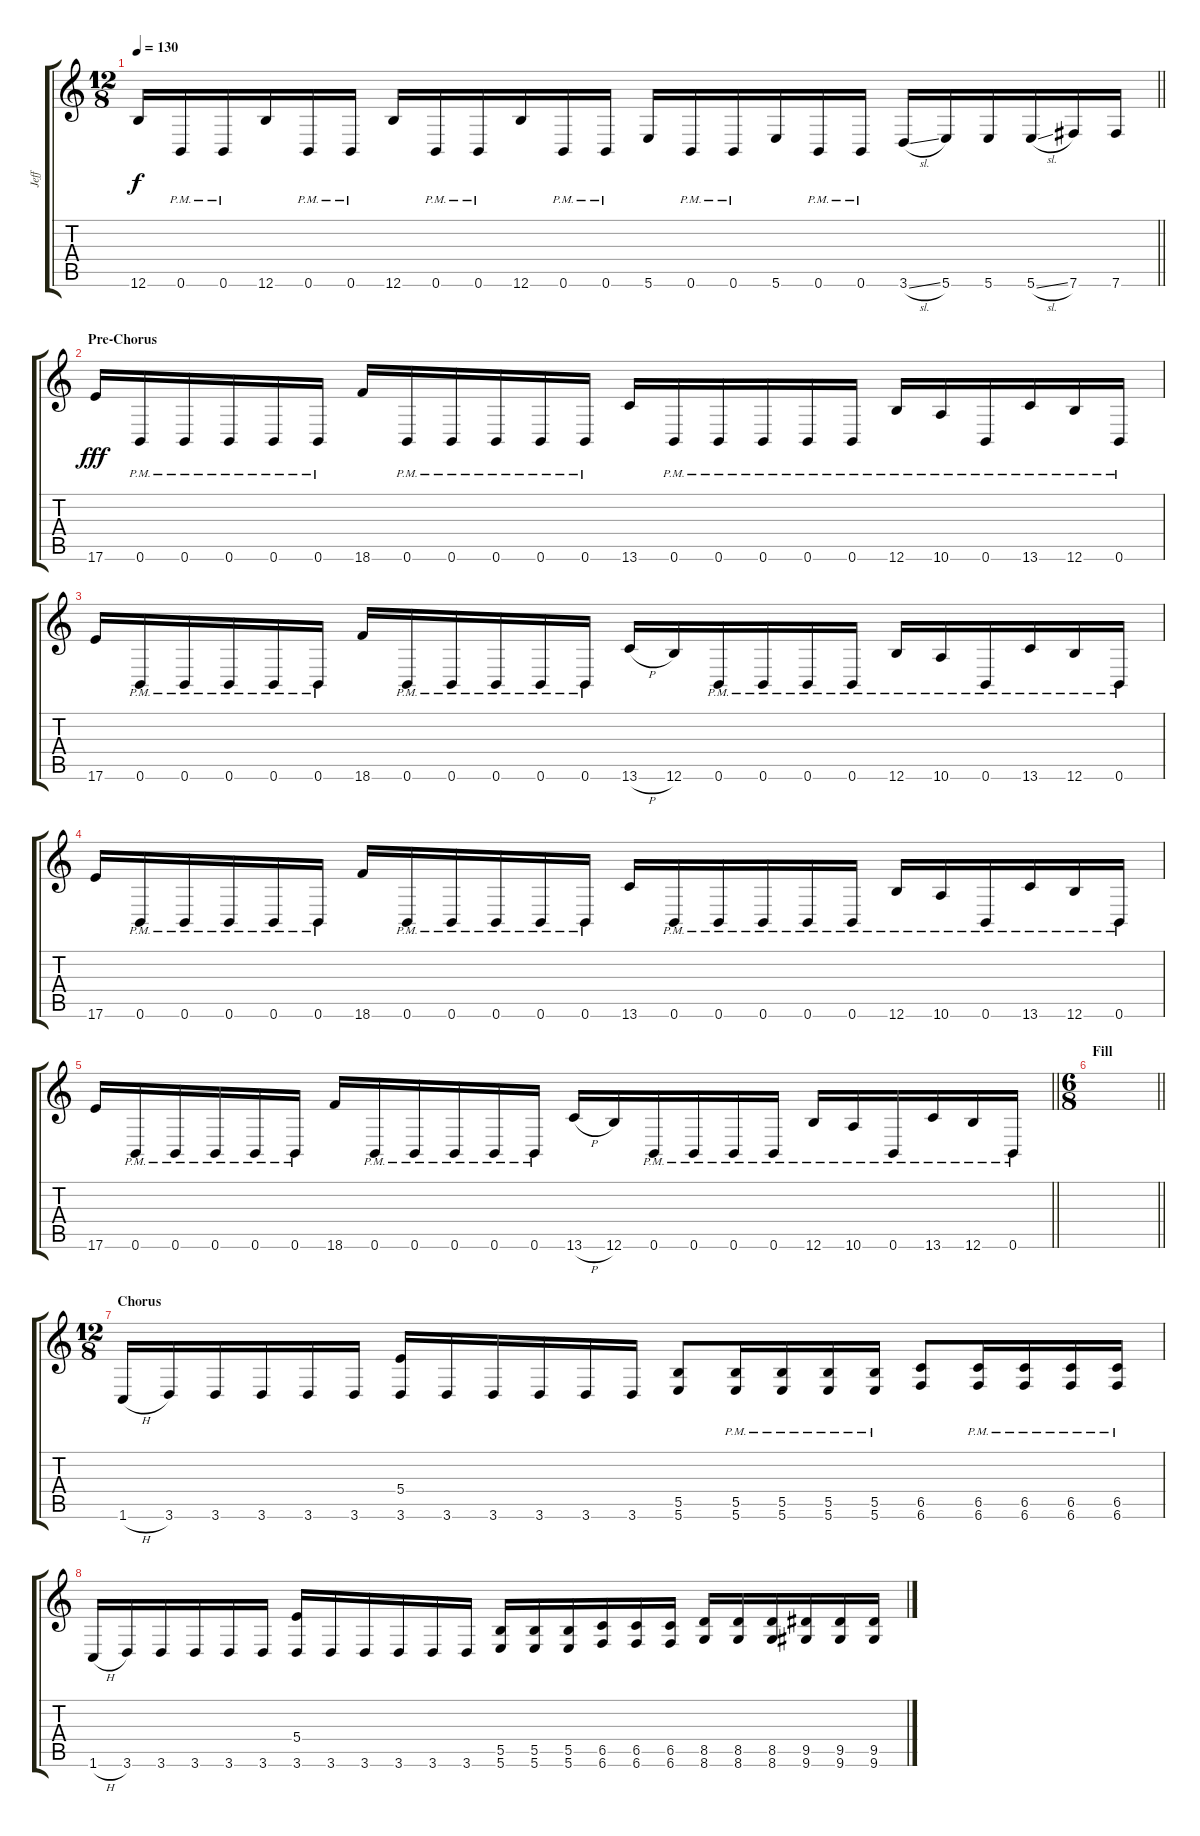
\track ("Jeff" "Jeff") {instrument distortionguitar}
\staff {score tabs}
\tuning (Db4 Ab3 E3 B2 Gb2 B1) {hide}
\ts (12 8)
\tempo 130
\clef g2
\barLineRight lightlight
\ks c
12.6.16{dy f} 0.6{pm}.16 0.6{pm}.16 12.6.16 0.6{pm}.16 0.6{pm}.16 12.6.16 0.6{pm}.16 0.6{pm}.16 12.6.16 0.6{pm}.16 0.6{pm}.16 5.6.16 0.6{pm}.16 0.6{pm}.16 5.6.16 0.6{pm}.16 0.6{pm}.16 3.6{sl}.16 5.6.16 5.6.16 5.6{sl}.16 7.6.16 7.6.16 |
\section ("" "Pre-Chorus")
17.6.16{dy fff} 0.6{pm}.16 0.6{pm}.16 0.6{pm}.16 0.6{pm}.16 0.6{pm}.16 18.6.16 0.6{pm}.16 0.6{pm}.16 0.6{pm}.16 0.6{pm}.16 0.6{pm}.16 13.6.16 0.6{pm}.16 0.6{pm}.16 0.6{pm}.16 0.6{pm}.16 0.6{pm}.16 12.6{pm}.16 10.6{pm}.16 0.6{pm}.16 13.6{pm}.16 12.6{pm}.16 0.6{pm}.16 |
17.6.16 0.6{pm}.16 0.6{pm}.16 0.6{pm}.16 0.6{pm}.16 0.6{pm}.16 18.6.16 0.6{pm}.16 0.6{pm}.16 0.6{pm}.16 0.6{pm}.16 0.6{pm}.16 13.6{h}.16 12.6.16 0.6{pm}.16 0.6{pm}.16 0.6{pm}.16 0.6{pm}.16 12.6{pm}.16 10.6{pm}.16 0.6{pm}.16 13.6{pm}.16 12.6{pm}.16 0.6{pm}.16 |
17.6.16 0.6{pm}.16 0.6{pm}.16 0.6{pm}.16 0.6{pm}.16 0.6{pm}.16 18.6.16 0.6{pm}.16 0.6{pm}.16 0.6{pm}.16 0.6{pm}.16 0.6{pm}.16 13.6.16 0.6{pm}.16 0.6{pm}.16 0.6{pm}.16 0.6{pm}.16 0.6{pm}.16 12.6{pm}.16 10.6{pm}.16 0.6{pm}.16 13.6{pm}.16 12.6{pm}.16 0.6{pm}.16 |
\barLineRight lightlight
17.6.16 0.6{pm}.16 0.6{pm}.16 0.6{pm}.16 0.6{pm}.16 0.6{pm}.16 18.6.16 0.6{pm}.16 0.6{pm}.16 0.6{pm}.16 0.6{pm}.16 0.6{pm}.16 13.6{h}.16 12.6.16 0.6{pm}.16 0.6{pm}.16 0.6{pm}.16 0.6{pm}.16 12.6{pm}.16 10.6{pm}.16 0.6{pm}.16 13.6{pm}.16 12.6{pm}.16 0.6{pm}.16 |
\ts (6 8)
\section ("" "Fill")
\barLineRight lightlight
|
\ts (12 8)
\section ("" "Chorus")
1.6{h}.16 3.6.16 3.6.16 3.6.16 3.6.16 3.6.16 (5.4 3.6).16 3.6.16 3.6.16 3.6.16 3.6.16 3.6.16 (5.5 5.6).8 (5.5{pm} 5.6{pm}).16 (5.5{pm} 5.6{pm}).16 (5.5{pm} 5.6{pm}).16 (5.5{pm} 5.6{pm}).16 (6.5 6.6).8 (6.5{pm} 6.6{pm}).16 (6.5{pm} 6.6{pm}).16 (6.5{pm} 6.6{pm}).16 (6.5{pm} 6.6{pm}).16 |
1.6{h}.16 3.6.16 3.6.16 3.6.16 3.6.16 3.6.16 (5.4 3.6).16 3.6.16 3.6.16 3.6.16 3.6.16 3.6.16 (5.5 5.6).16 (5.5 5.6).16 (5.5 5.6).16 (6.5 6.6).16 (6.5 6.6).16 (6.5 6.6).16 (8.5 8.6).16 (8.5 8.6).16 (8.5 8.6).16 (9.5 9.6).16 (9.5 9.6).16 (9.5 9.6).16
